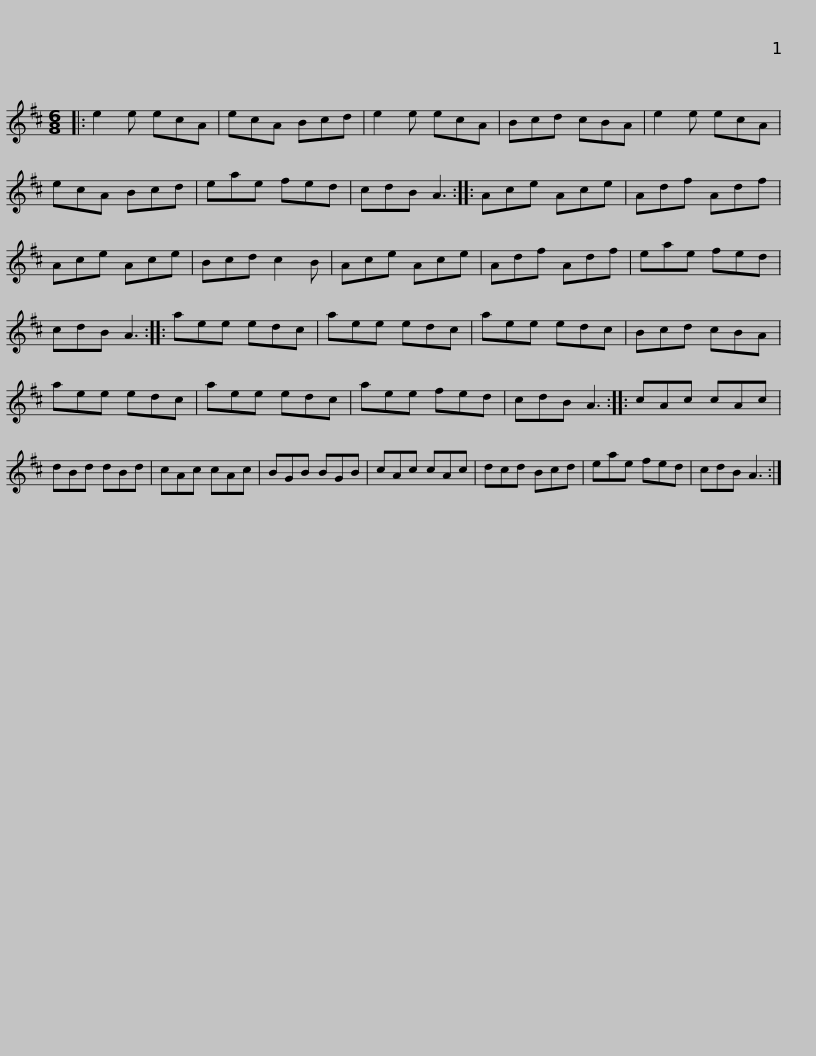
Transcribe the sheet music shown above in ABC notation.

X:1
L:1/8
M:6/8
I:linebreak $
K:D
V:1 treble
V:1
|: e2 e ecA | ecA Bcd | e2 e ecA | Bcd cBA | e2 e ecA | %5
 ecA Bcd | eae fed |$ cdB A3 :: Ace Ace | Adf Adf | %10
 Ace Ace | Bcd c2 B | Ace Ace | Adf Adf |$ eae fed | %15
 cdB A3 :: aee edc | aee edc | aee edc | Bcd cBA | %20
 aee edc |$ aee edc | aee fed | cdB A3 :: cAc cAc | %25
 dBd dBd | cAc cAc | BGB BGB |$ cAc cAc | dcd Bcd | %30
 eae fed | cdB A3 :| %32
